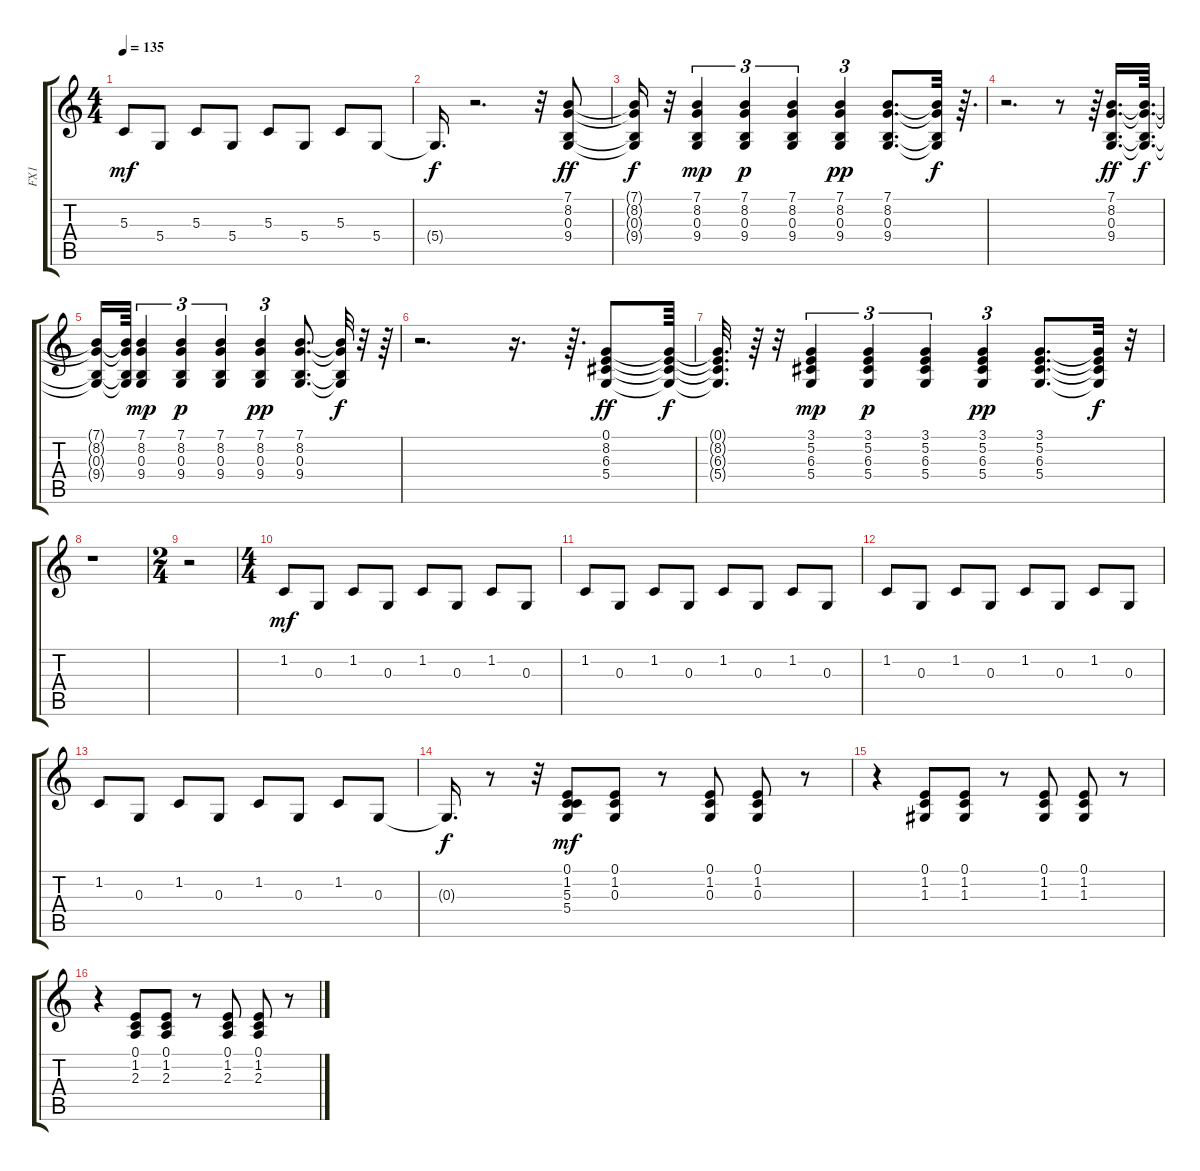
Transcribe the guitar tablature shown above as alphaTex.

\track ("FX1" "FX1") {instrument lead5charang}
\staff {score tabs}
\tuning (E4 B3 G3 D3 A2 E2) {hide}
\ts (4 4)
\tempo 135
\clef g2
\ks c
5.3.8{dy mf} 5.4.8 5.3.8 5.4.8 5.3.8 5.4.8 5.3.8 5.4.8 |
5.4{t}.16{d dy f} r.2{d} r.32 (7.1 8.2 0.3 9.4).8{dy ff volume 11} |
(7.1{t} 8.2{t} 0.3{t} 9.4{t}).16{dy f} r.32 (7.1 8.2 0.3 9.4).4{tu (3 2) dy mp} (7.1 8.2 0.3 9.4).4{tu (3 2) dy p} (7.1 8.2 0.3 9.4).4{tu (3 2)} (7.1 8.2 0.3 9.4).4{tu (3 2) dy pp} (7.1 8.2 0.3 9.4).8{d} (7.1{t} 8.2{t} 0.3{t} 9.4{t}).32{dy f} r.64{d} |
r.2{d} r.8 r.64 (7.1 8.2 0.3 9.4).16{d dy ff} (7.1{t} 8.2{t} 0.3{t} 9.4{t}).64{d dy f} |
(7.1{t} 8.2{t} 0.3{t} 9.4{t}).16 (7.1{t} 8.2{t} 0.3{t} 9.4{t}).64 (7.1 8.2 0.3 9.4).4{tu (3 2) dy mp} (7.1 8.2 0.3 9.4).4{tu (3 2) dy p} (7.1 8.2 0.3 9.4).4{tu (3 2)} (7.1 8.2 0.3 9.4).4{tu (3 2) dy pp} (7.1 8.2 0.3 9.4).8{d} (7.1{t} 8.2{t} 0.3{t} 9.4{t}).32{dy f} r.32 r.64 |
r.2{d} r.16{d} r.64{d} (0.1 8.2 6.3 5.4).8{dy ff} (0.1{t} 8.2{t} 6.3{t} 5.4{t}).64{dy f} |
(0.1{t} 8.2{t} 6.3{t} 5.4{t}).32{d} r.64 r.32 (3.1 5.2 6.3 5.4).4{tu (3 2) dy mp} (3.1 5.2 6.3 5.4).4{tu (3 2) dy p} (3.1 5.2 6.3 5.4).4{tu (3 2)} (3.1 5.2 6.3 5.4).4{tu (3 2) dy pp} (3.1 5.2 6.3 5.4).8{d} (3.1{t} 5.2{t} 6.3{t} 5.4{t}).32{dy f} r.32 |
r.1 |
\ts (2 4)
r.2 |
\ts (4 4)
1.2.8{dy mf volume 16} 0.3.8 1.2.8 0.3.8 1.2.8 0.3.8 1.2.8 0.3.8 |
1.2.8 0.3.8 1.2.8 0.3.8 1.2.8 0.3.8 1.2.8 0.3.8 |
1.2.8 0.3.8 1.2.8 0.3.8 1.2.8 0.3.8 1.2.8 0.3.8 |
1.2.8 0.3.8 1.2.8 0.3.8 1.2.8 0.3.8 1.2.8 0.3.8 |
0.3{t}.16{d dy f} r.8 r.32 (0.1 1.2 5.3 5.4).8{dy mf volume 11} (0.1 1.2 0.3).8 r.8 (0.1 1.2 0.3).8 (0.1 1.2 0.3).8 r.8 |
r.4 (0.1 1.2 1.3).8 (0.1 1.2 1.3).8 r.8 (0.1 1.2 1.3).8 (0.1 1.2 1.3).8 r.8 |
r.4 (0.1 1.2 2.3).8 (0.1 1.2 2.3).8 r.8 (0.1 1.2 2.3).8 (0.1 1.2 2.3).8 r.8
